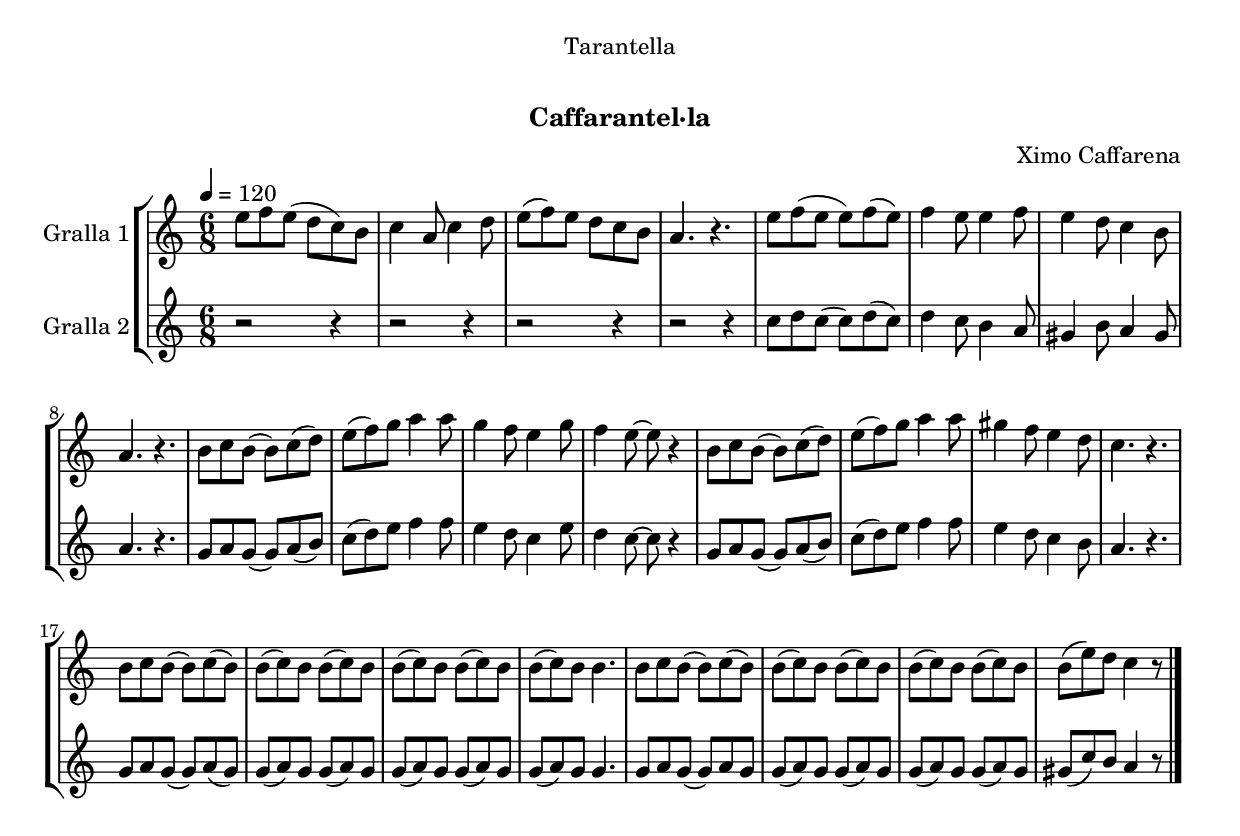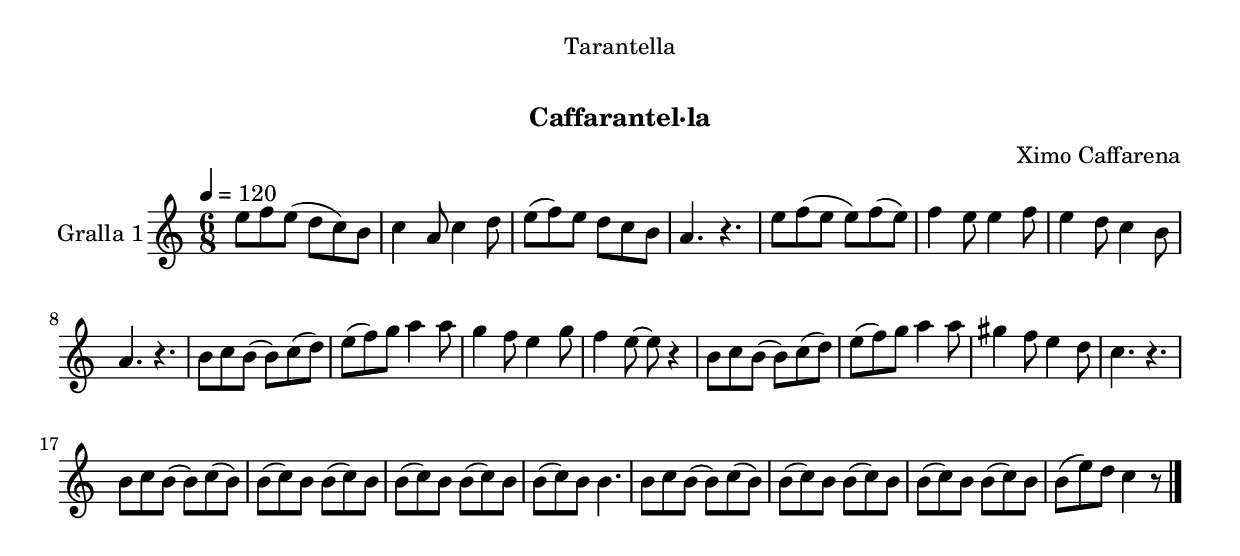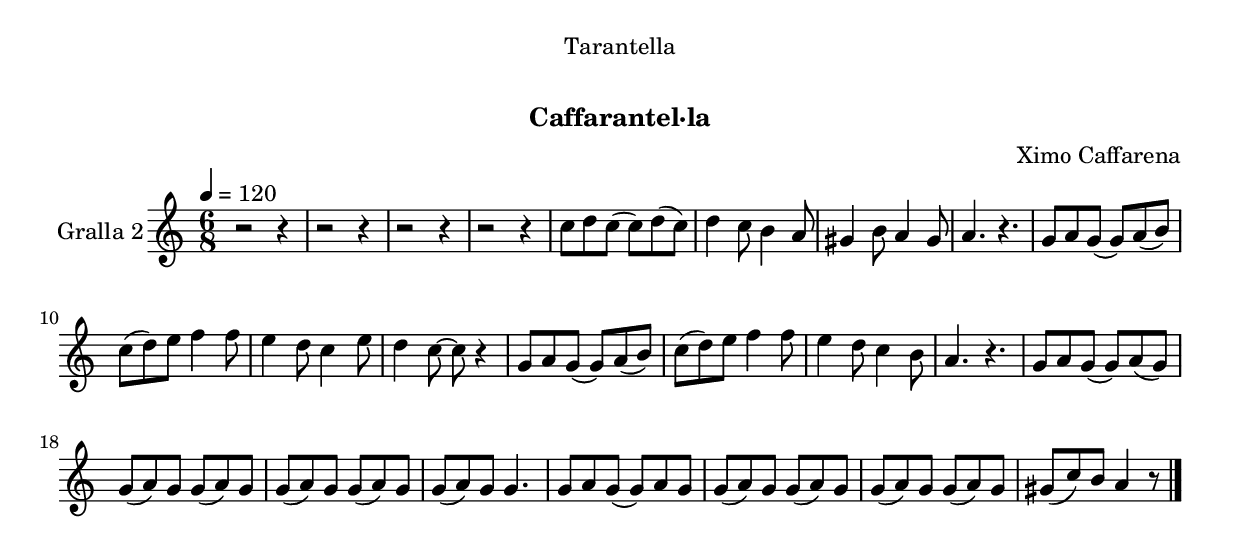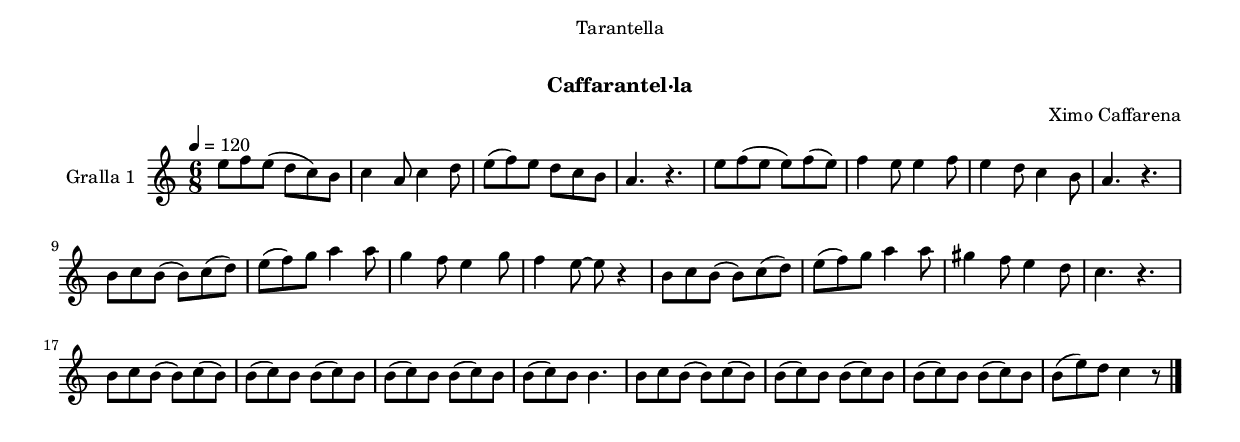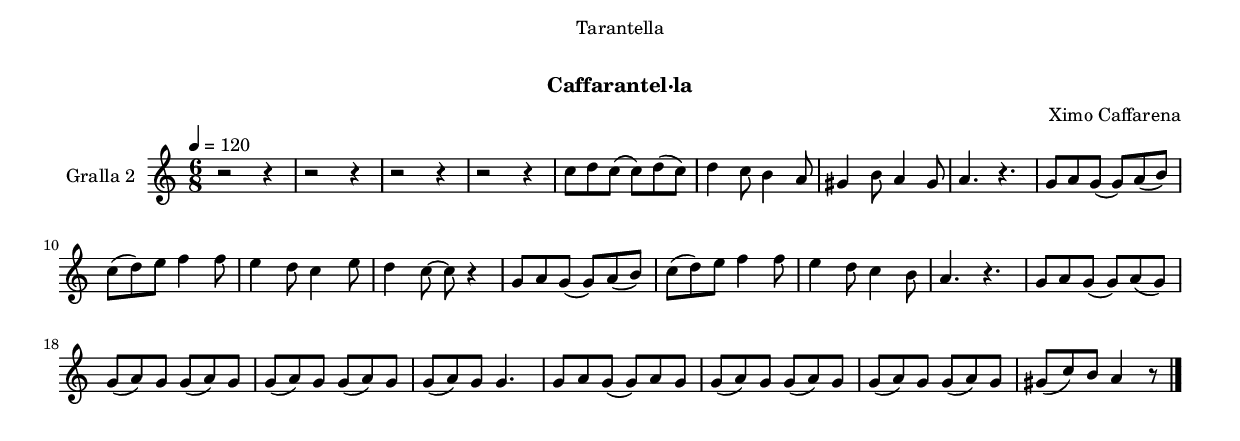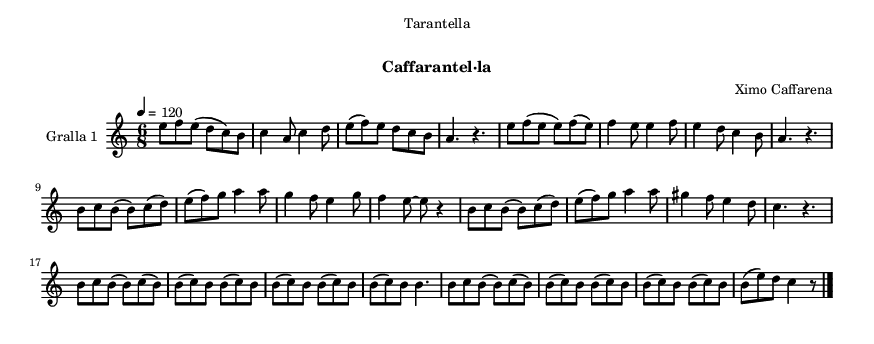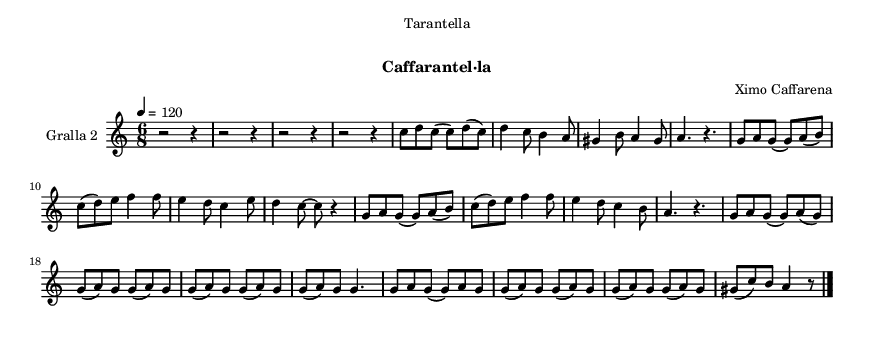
\version "2.16.0"

\header {
  dedication="Tarantella"
  title="    "
  subtitle="Caffarantel·la"
  subsubtitle=""
  poet=""
  meter=""
  piece=""
  composer="Ximo Caffarena"
  arranger=""
  opus=""
  instrument=""
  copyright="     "
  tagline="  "
}

liniaroAa =
\relative e''
{
  \tempo 4=120
  \clef treble
  \key c \major
  \time 6/8
  e8 f e ( d c ) b  |
  c4 a8 c4 d8  |
  e8 ( f ) e d c b  |
  a4. r  |
  %05
  e'8 f ( e e ) f ( e )  |
  f4 e8 e4 f8  |
  e4 d8 c4 b8  |
  a4. r  |
  b8 c b ( b ) c ( d )  |
  %10
  e8 ( f ) g a4 a8  |
  g4 f8 e4 g8  |
  f4 e8 ~ e r4  |
  b8 c b ( b ) c ( d )  |
  e8 ( f ) g a4 a8  |
  %15
  gis4 f8 e4 d8  |
  c4. r  |
  b8 c b ( b ) c ( b )  |
  b8 ( c ) b b ( c ) b  |
  b8 ( c ) b b ( c ) b  |
  %20
  b8 ( c ) b b4.  |
  b8 c b ( b ) c ( b )  |
  b8 ( c ) b b ( c ) b  |
  b8 ( c ) b b ( c ) b  |
  b8 ( e ) d c4 r8  \bar "|."
}

liniaroAb =
\relative c''
{
  \tempo 4=120
  \clef treble
  \key c \major
  \time 6/8
  r2 r4  |
  r2 r4  |
  r2 r4  |
  r2 r4  |
  %05
  c8 d c ( c ) d ( c )  |
  d4 c8 b4 a8  |
  gis4 b8 a4 gis8  |
  a4. r  |
  g8 a g ( g ) a ( b )  |
  %10
  c8 ( d ) e f4 f8  |
  e4 d8 c4 e8  |
  d4 c8 ~ c r4  |
  g8 a g ( g ) a ( b )  |
  c8 ( d ) e f4 f8  |
  %15
  e4 d8 c4 b8  |
  a4. r  |
  g8 a g ( g ) a ( g )  |
  g8 ( a ) g g ( a ) g  |
  g8 ( a ) g g ( a ) g  |
  %20
  g8 ( a ) g g4.  |
  g8 a g ( g ) a g   |
  g8 ( a ) g g ( a ) g  |
  g8 ( a ) g g ( a ) g  |
  gis8 ( c ) b a4 r8  \bar "|."
}

\book {

\paper {
  print-page-number = false
  #(set-paper-size "a4")
  #(layout-set-staff-size 20)
}

\bookpart {
  \score {
    \new StaffGroup {
      \override Score.RehearsalMark #'self-alignment-X = #LEFT
      <<
        \new Staff \with {instrumentName = #"Gralla 1" } \liniaroAa
        \new Staff \with {instrumentName = #"Gralla 2" } \liniaroAb
      >>
    }
    \layout {}
  }\score { \unfoldRepeats
    \new StaffGroup {
      \override Score.RehearsalMark #'self-alignment-X = #LEFT
      <<
        \new Staff \with {instrumentName = #"Gralla 1" } \liniaroAa
        \new Staff \with {instrumentName = #"Gralla 2" } \liniaroAb
      >>
    }
    \midi {}
  }
}

\bookpart {
  \header {}
  \score {
    \new StaffGroup {
      \override Score.RehearsalMark #'self-alignment-X = #LEFT
      <<
        \new Staff \with {instrumentName = #"Gralla 1" } \liniaroAa
      >>
    }
    \layout {}
  }\score { \unfoldRepeats
    \new StaffGroup {
      \override Score.RehearsalMark #'self-alignment-X = #LEFT
      <<
        \new Staff \with {instrumentName = #"Gralla 1" } \liniaroAa
      >>
    }
    \midi {}
  }
}

\bookpart {
  \header {}
  \score {
    \new StaffGroup {
      \override Score.RehearsalMark #'self-alignment-X = #LEFT
      <<
        \new Staff \with {instrumentName = #"Gralla 2" } \liniaroAb
      >>
    }
    \layout {}
  }\score { \unfoldRepeats
    \new StaffGroup {
      \override Score.RehearsalMark #'self-alignment-X = #LEFT
      <<
        \new Staff \with {instrumentName = #"Gralla 2" } \liniaroAb
      >>
    }
    \midi {}
  }
}

}

\book {

\paper {
  print-page-number = false
  #(set-paper-size "a5landscape")
  #(layout-set-staff-size 16)
}

\bookpart {
  \header {}
  \score {
    \new StaffGroup {
      \override Score.RehearsalMark #'self-alignment-X = #LEFT
      <<
        \new Staff \with {instrumentName = #"Gralla 1" } \liniaroAa
      >>
    }
    \layout {}
  }
}

\bookpart {
  \header {}
  \score {
    \new StaffGroup {
      \override Score.RehearsalMark #'self-alignment-X = #LEFT
      <<
        \new Staff \with {instrumentName = #"Gralla 2" } \liniaroAb
      >>
    }
    \layout {}
  }
}

}

\book {

\paper {
  print-page-number = false
  #(set-paper-size "a6landscape")
  #(layout-set-staff-size 12)
}

\bookpart {
  \header {}
  \score {
    \new StaffGroup {
      \override Score.RehearsalMark #'self-alignment-X = #LEFT
      <<
        \new Staff \with {instrumentName = #"Gralla 1" } \liniaroAa
      >>
    }
    \layout {}
  }
}

\bookpart {
  \header {}
  \score {
    \new StaffGroup {
      \override Score.RehearsalMark #'self-alignment-X = #LEFT
      <<
        \new Staff \with {instrumentName = #"Gralla 2" } \liniaroAb
      >>
    }
    \layout {}
  }
}

}

